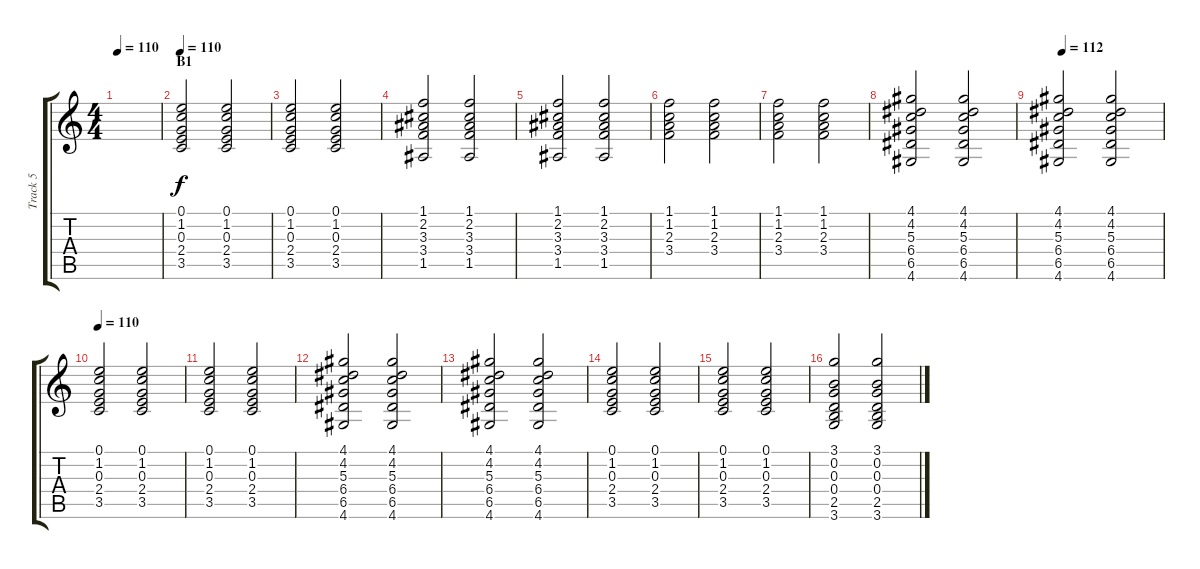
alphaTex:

\track ("Track 5" "Track 5") {instrument acousticguitarsteel}
\staff {score tabs}
\tuning (E4 B3 G3 D3 A2 E2) {hide}
\ts (4 4)
\tempo 110
\clef g2
\ks c
|
\section ("" "B1")
\tempo 110
(0.1 1.2 0.3 2.4 3.5).2 (0.1 1.2 0.3 2.4 3.5).2 |
(0.1 1.2 0.3 2.4 3.5).2 (0.1 1.2 0.3 2.4 3.5).2 |
(1.1 2.2 3.3 3.4 1.5).2 (1.1 2.2 3.3 3.4 1.5).2 |
(1.1 2.2 3.3 3.4 1.5).2 (1.1 2.2 3.3 3.4 1.5).2 |
(1.1 1.2 2.3 3.4).2 (1.1 1.2 2.3 3.4).2 |
(1.1 1.2 2.3 3.4).2 (1.1 1.2 2.3 3.4).2 |
(4.1 4.2 5.3 6.4 6.5 4.6).2 (4.1 4.2 5.3 6.4 6.5 4.6).2 |
\tempo 112
(4.1 4.2 5.3 6.4 6.5 4.6).2 (4.1 4.2 5.3 6.4 6.5 4.6).2 |
\tempo 110
(0.1 1.2 0.3 2.4 3.5).2 (0.1 1.2 0.3 2.4 3.5).2 |
(0.1 1.2 0.3 2.4 3.5).2 (0.1 1.2 0.3 2.4 3.5).2 |
(4.1 4.2 5.3 6.4 6.5 4.6).2 (4.1 4.2 5.3 6.4 6.5 4.6).2 |
(4.1 4.2 5.3 6.4 6.5 4.6).2 (4.1 4.2 5.3 6.4 6.5 4.6).2 |
(0.1 1.2 0.3 2.4 3.5).2 (0.1 1.2 0.3 2.4 3.5).2 |
(0.1 1.2 0.3 2.4 3.5).2 (0.1 1.2 0.3 2.4 3.5).2 |
(3.1 0.2 0.3 0.4 2.5 3.6).2 (3.1 0.2 0.3 0.4 2.5 3.6).2
